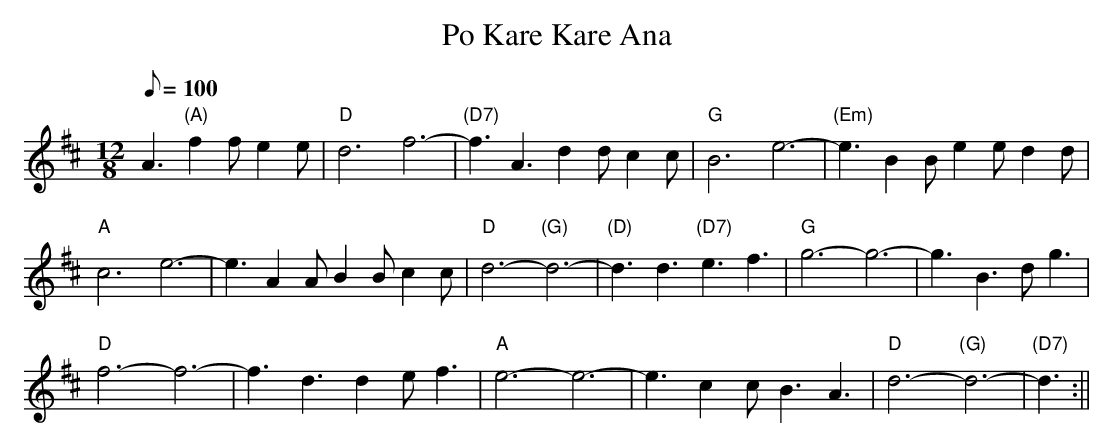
X:1
T:Po Kare Kare Ana
M:12/8
L:1/8
Q:100
K:D
A3 "(A)"f2f e2e|"D"d6f6-|"(D7)"f3A3d2dc2c|"G"B6 e6-|"(Em)"e3B2Be2ed2d|!
"A"c6 e6-|e3A2AB2Bc2c|"D"d6-"(G)"d6-|"(D)"d3d3"(D7)"e3f3|"G"g6-g6-|g3B3d
3g3|!
"D"f6-f6-|f3d3d2ef3|"A"e6-e6-|e3c2cB3A3|"D"d6-"(G)"d6-|"(D7)"d3:||
